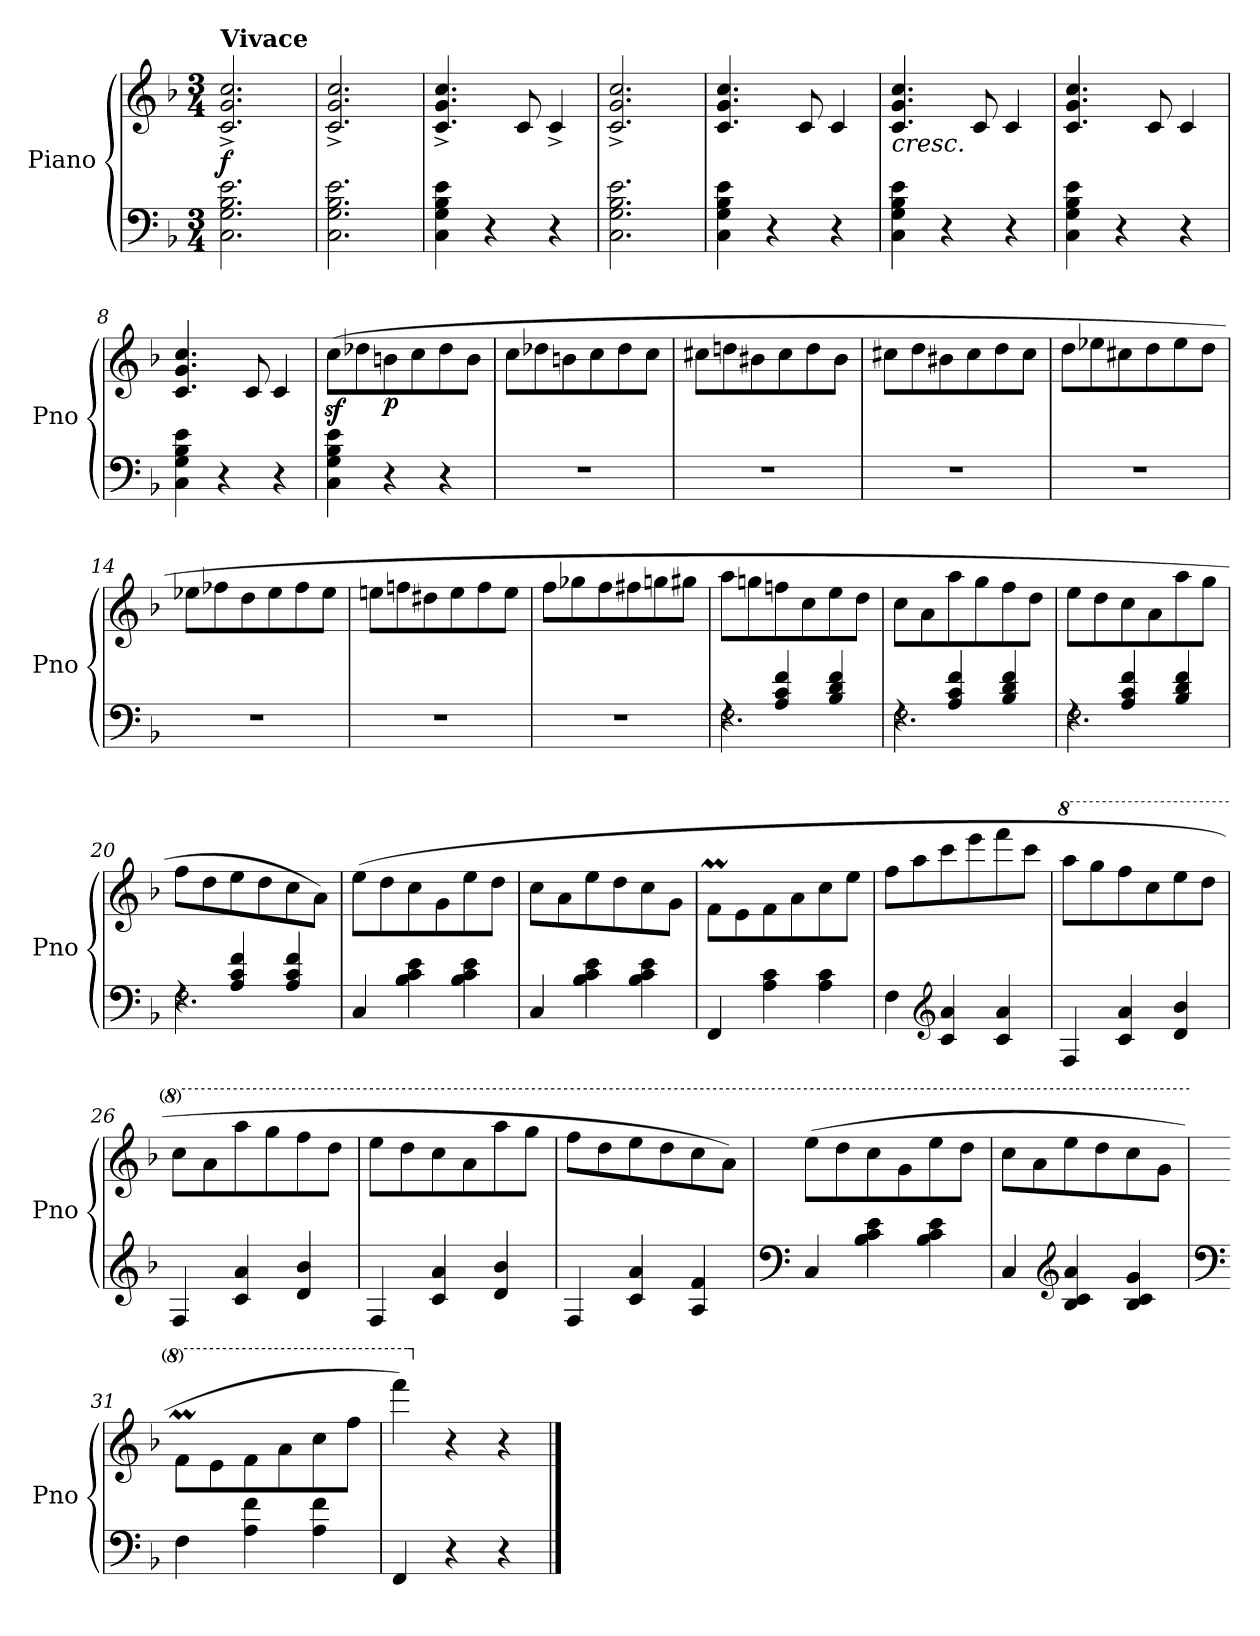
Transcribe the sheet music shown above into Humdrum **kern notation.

**kern	**kern	**dynam
*part1	*part1	*part1
*staff2	*staff1	*staff1/2
*I"Piano	*	*
*I'Pno	*	*
*clefF4	*clefG2	*
*k[b-]	*k[b-]	*
*M3/4	*M3/4	*
=1	=1	=1
!	!LO:TX:a:B:t=Vivace	!
!	!	!LO:DY:b
2.C\ 2.G\ 2.B-\ 2.e\	2.c/^ 2.g/^ 2.cc/^	f
=2	=2	=2
2.C\ 2.G\ 2.B-\ 2.e\	2.c/^ 2.g/^ 2.cc/^	.
=3	=3	=3
4C\ 4G\ 4B-\ 4e\	4.c/^ 4.g/^ 4.cc/^	.
4r	.	.
.	8c/	.
4r	4c^/	.
=4	=4	=4
2.C\ 2.G\ 2.B-\ 2.e\	2.c/^ 2.g/^ 2.cc/^	.
=5	=5	=5
4C\ 4G\ 4B-\ 4e\	4.c/ 4.g/ 4.cc/	.
4r	.	.
.	8c/	.
4r	4c/	.
=6	=6	=6
!	!LO:TX:b:i:t=cresc.	!
4C\ 4G\ 4B-\ 4e\	4.c/ 4.g/ 4.cc/	.
4r	.	.
.	8c/	.
4r	4c/	.
=7	=7	=7
4C\ 4G\ 4B-\ 4e\	4.c/ 4.g/ 4.cc/	.
4r	.	.
.	8c/	.
4r	4c/	.
=8	=8	=8
4C\ 4G\ 4B-\ 4e\	4.c/ 4.g/ 4.cc/	.
4r	.	.
.	8c/	.
4r	4c/	.
!!LO:LB:g=z
=9	=9	=9
4C\ 4G\ 4B-\ 4e\	(>8ccz<\L	.
.	8dd-X\	.
!	!	!LO:DY:b
4r	8bn\	p
.	8cc\	.
4r	8dd-\	.
.	8b\J	.
=10	=10	=10
2.r	8cc\L	.
.	8dd-X\	.
.	8bn\	.
.	8cc\	.
.	8dd-\	.
.	8cc\J	.
=11	=11	=11
2.r	8cc#X\L	.
.	8ddn\	.
.	8b#X\	.
.	8cc#\	.
.	8dd\	.
.	8b#\J	.
=12	=12	=12
2.r	8cc#X\L	.
.	8dd\	.
.	8b#X\	.
.	8cc#\	.
.	8dd\	.
.	8cc#\J	.
=13	=13	=13
2.r	8dd\L	.
.	8ee-X\	.
.	8cc#X\	.
.	8dd\	.
.	8ee-\	.
.	8dd\J	.
=14	=14	=14
2.r	8ee-X\L	.
.	8ff-X\	.
.	8dd\	.
.	8ee-\	.
.	8ff-\	.
.	8ee-\J	.
!!LO:LB:g=z
=15	=15	=15
2.r	8een\L	.
.	8ffn\	.
.	8dd#X\	.
.	8ee\	.
.	8ff\	.
.	8ee\J	.
=16	=16	=16
2.r	8ff\L	.
.	8gg-X\	.
.	8ff\	.
.	8ff#X\	.
.	8ggn\	.
.	8gg#X\J	.
=17	=17	=17
*^	*	*
4rF	2.F\	8aa\L	.
.	.	8ggn\	.
4A/ 4c/ 4f/	.	8ffn\	.
.	.	8cc\	.
4B-/ 4d/ 4f/	.	8ee\	.
.	.	8dd\J	.
=18	=18	=18	=18
4rF	2.F\	8cc\L	.
.	.	8a\	.
4A/ 4c/ 4f/	.	8aa\	.
.	.	8gg\	.
4B-/ 4d/ 4f/	.	8ff\	.
.	.	8dd\J	.
=19	=19	=19	=19
4rF	2.F\	8ee\L	.
.	.	8dd\	.
4A/ 4c/ 4f/	.	8cc\	.
.	.	8a\	.
4B-/ 4d/ 4f/	.	8aa\	.
.	.	8gg\J	.
=20	=20	=20	=20
4rF	2.F\	8ff\L	.
.	.	8dd\	.
4A/ 4c/ 4f/	.	8ee\	.
.	.	8dd\	.
4A/ 4c/ 4f/	.	8cc\	.
.	.	8a\J)	.
*v	*v	*	*
!!LO:LB:g=z
=21	=21	=21
4C/	(>8ee\L	.
.	8dd\	.
4B-\ 4c\ 4e\	8cc\	.
.	8g\	.
4B-\ 4c\ 4e\	8ee\	.
.	8dd\J	.
=22	=22	=22
4C/	8cc\L	.
.	8a\	.
4B-\ 4c\ 4e\	8ee\	.
.	8dd\	.
4B-\ 4c\ 4e\	8cc\	.
.	8g\J	.
=23	=23	=23
4FF/	8fM\L	.
.	8e\	.
4A\ 4c\	8f\	.
.	8a\	.
4A\ 4c\	8cc\	.
.	8ee\J	.
=24	=24	=24
4F\	8ff\L	.
.	8aa\	.
*clefG2	*	*
4c/ 4a/	8ccc\	.
.	8eee\	.
4c/ 4a/	8fff\	.
.	8ccc\J	.
=25	=25	=25
*	*8va	*
4F/	8aaa\L	.
.	8ggg\	.
4c/ 4a/	8fff\	.
.	8ccc\	.
4d/ 4b-/	8eee\	.
.	8ddd\J	.
=26	=26	=26
4F/	8ccc\L	.
.	8aa\	.
4c/ 4a/	8aaa\	.
.	8ggg\	.
4d/ 4b-/	8fff\	.
.	8ddd\J	.
!!LO:LB:g=z
=27	=27	=27
4F/	8eee\L	.
.	8ddd\	.
4c/ 4a/	8ccc\	.
.	8aa\	.
4d/ 4b-/	8aaa\	.
.	8ggg\J	.
=28	=28	=28
4F/	8fff\L	.
.	8ddd\	.
4c/ 4a/	8eee\	.
.	8ddd\	.
4A/ 4f/	8ccc\	.
.	8aa\J)	.
=29	=29	=29
*clefF4	*	*
4C/	(>8eee\L	.
.	8ddd\	.
4B-\ 4c\ 4e\	8ccc\	.
.	8gg\	.
4B-\ 4c\ 4e\	8eee\	.
.	8ddd\J	.
=30	=30	=30
4C/	8ccc\L	.
.	8aa\	.
*clefG2	*	*
4B-/ 4c/ 4a/	8eee\	.
.	8ddd\	.
4B-/ 4c/ 4g/	8ccc\	.
.	8gg\J	.
=31	=31	=31
*clefF4	*	*
4F\	8ffM\L	.
.	8ee\	.
4A\ 4f\	8ff\	.
.	8aa\	.
4A\ 4f\	8ccc\	.
.	8fff\J	.
=32	=32	=32
4FF/	4ffff\)	.
*	*X8va	*
4r	4r	.
4r	4r	.
==	==	==
*-	*-	*-
